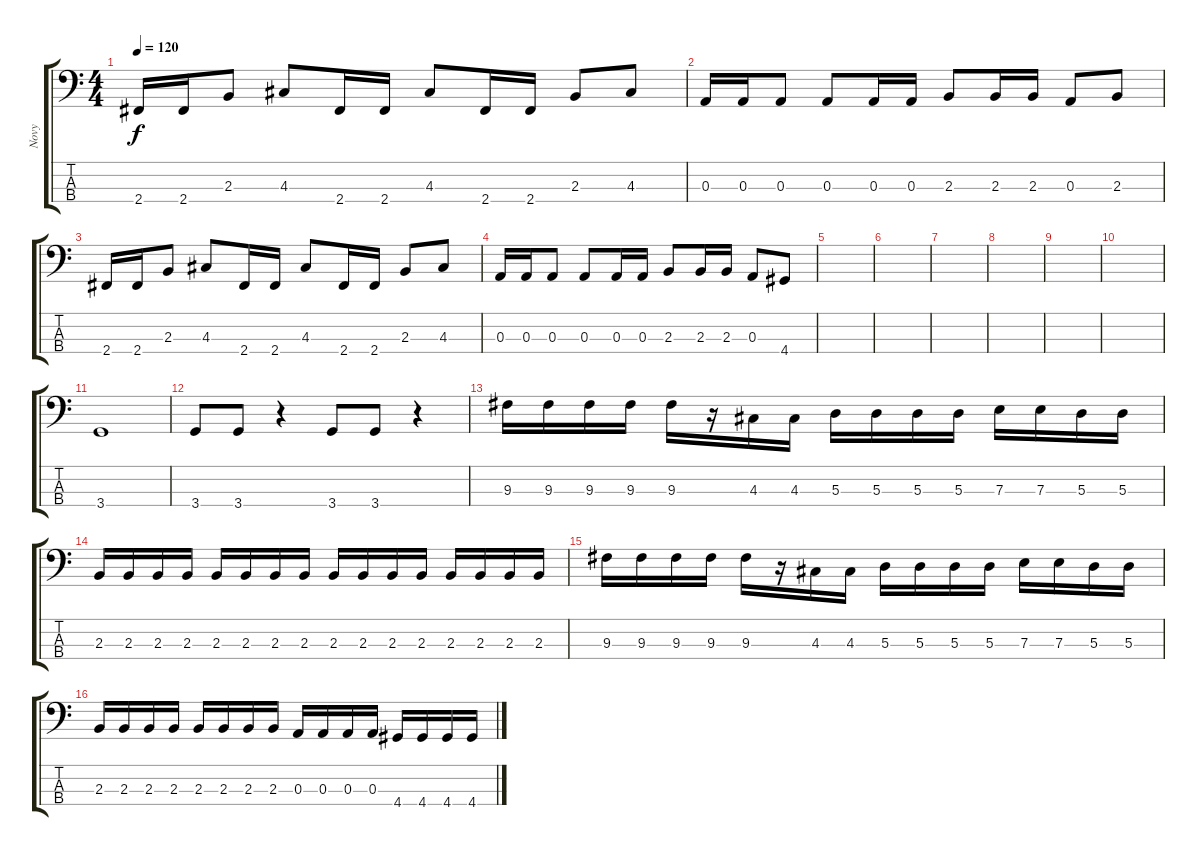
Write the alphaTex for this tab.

\track ("Novy" "Novy") {mute instrument electricbasspick}
\staff {score tabs}
\tuning (G2 D2 A1 E1) {hide}
\ts (4 4)
\tempo 120
\clef f4
\ks c
2.4.16{dy f} 2.4.16 2.3.8 4.3.8 2.4.16 2.4.16 4.3.8 2.4.16 2.4.16 2.3.8 4.3.8 |
0.3.16 0.3.16 0.3.8 0.3.8 0.3.16 0.3.16 2.3.8 2.3.16 2.3.16 0.3.8 2.3.8 |
2.4.16 2.4.16 2.3.8 4.3.8 2.4.16 2.4.16 4.3.8 2.4.16 2.4.16 2.3.8 4.3.8 |
0.3.16 0.3.16 0.3.8 0.3.8 0.3.16 0.3.16 2.3.8 2.3.16 2.3.16 0.3.8 4.4.8 |
|
|
|
|
|
|
3.4.1 |
3.4.8 3.4.8 r.4 3.4.8 3.4.8 r.4 |
9.3.16 9.3.16 9.3.16 9.3.16 9.3.16 r.16 4.3.16 4.3.16 5.3.16 5.3.16 5.3.16 5.3.16 7.3.16 7.3.16 5.3.16 5.3.16 |
2.3.16 2.3.16 2.3.16 2.3.16 2.3.16 2.3.16 2.3.16 2.3.16 2.3.16 2.3.16 2.3.16 2.3.16 2.3.16 2.3.16 2.3.16 2.3.16 |
9.3.16 9.3.16 9.3.16 9.3.16 9.3.16 r.16 4.3.16 4.3.16 5.3.16 5.3.16 5.3.16 5.3.16 7.3.16 7.3.16 5.3.16 5.3.16 |
2.3.16 2.3.16 2.3.16 2.3.16 2.3.16 2.3.16 2.3.16 2.3.16 0.3.16 0.3.16 0.3.16 0.3.16 4.4.16 4.4.16 4.4.16 4.4.16
